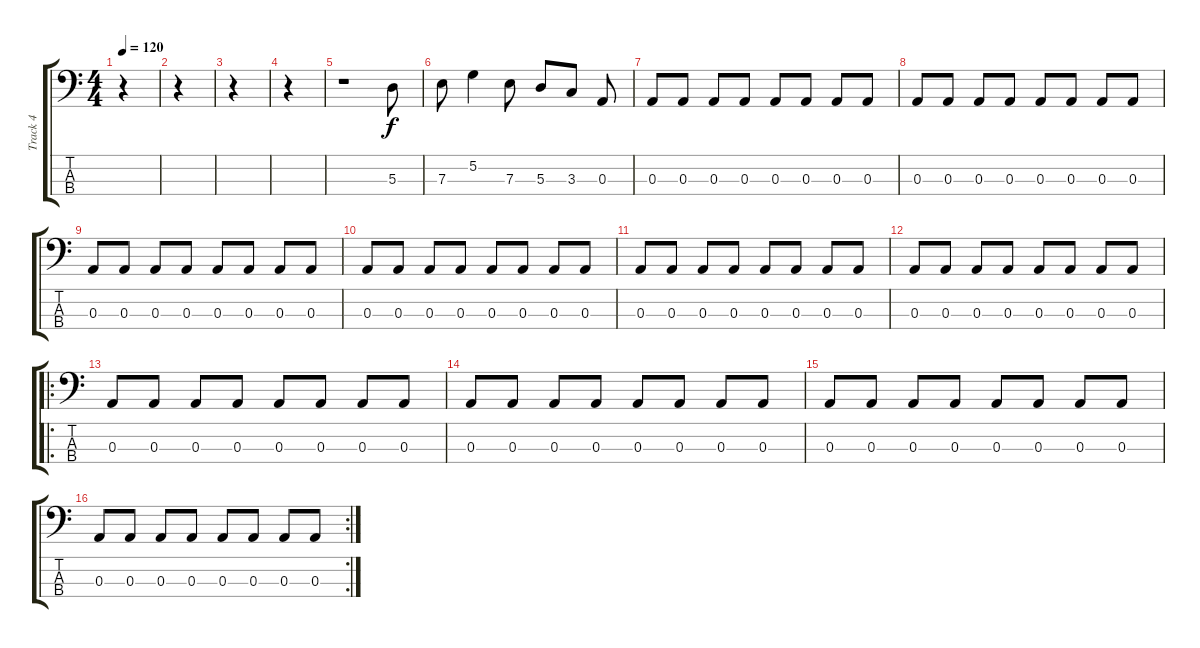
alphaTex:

\track ("Track 4" "Track 4") {instrument acousticguitarsteel}
\staff {score tabs}
\tuning (G2 D2 A1 E1) {hide}
\ts (4 4)
\tempo 120
\clef f4
\ks c
r.4{dy f instrument acousticguitarsteel} |
r.4 |
r.4 |
r.4 |
r.1 5.3.8 |
7.3.8 5.2.4 7.3.8 5.3.8 3.3.8 0.3.8 |
0.3.8 0.3.8 0.3.8 0.3.8 0.3.8 0.3.8 0.3.8 0.3.8 |
0.3.8 0.3.8 0.3.8 0.3.8 0.3.8 0.3.8 0.3.8 0.3.8 |
0.3.8 0.3.8 0.3.8 0.3.8 0.3.8 0.3.8 0.3.8 0.3.8 |
0.3.8 0.3.8 0.3.8 0.3.8 0.3.8 0.3.8 0.3.8 0.3.8 |
0.3.8 0.3.8 0.3.8 0.3.8 0.3.8 0.3.8 0.3.8 0.3.8 |
0.3.8 0.3.8 0.3.8 0.3.8 0.3.8 0.3.8 0.3.8 0.3.8 |
\ro
0.3.8 0.3.8 0.3.8 0.3.8 0.3.8 0.3.8 0.3.8 0.3.8 |
0.3.8 0.3.8 0.3.8 0.3.8 0.3.8 0.3.8 0.3.8 0.3.8 |
0.3.8 0.3.8 0.3.8 0.3.8 0.3.8 0.3.8 0.3.8 0.3.8 |
\rc 2
0.3.8 0.3.8 0.3.8 0.3.8 0.3.8 0.3.8 0.3.8 0.3.8
